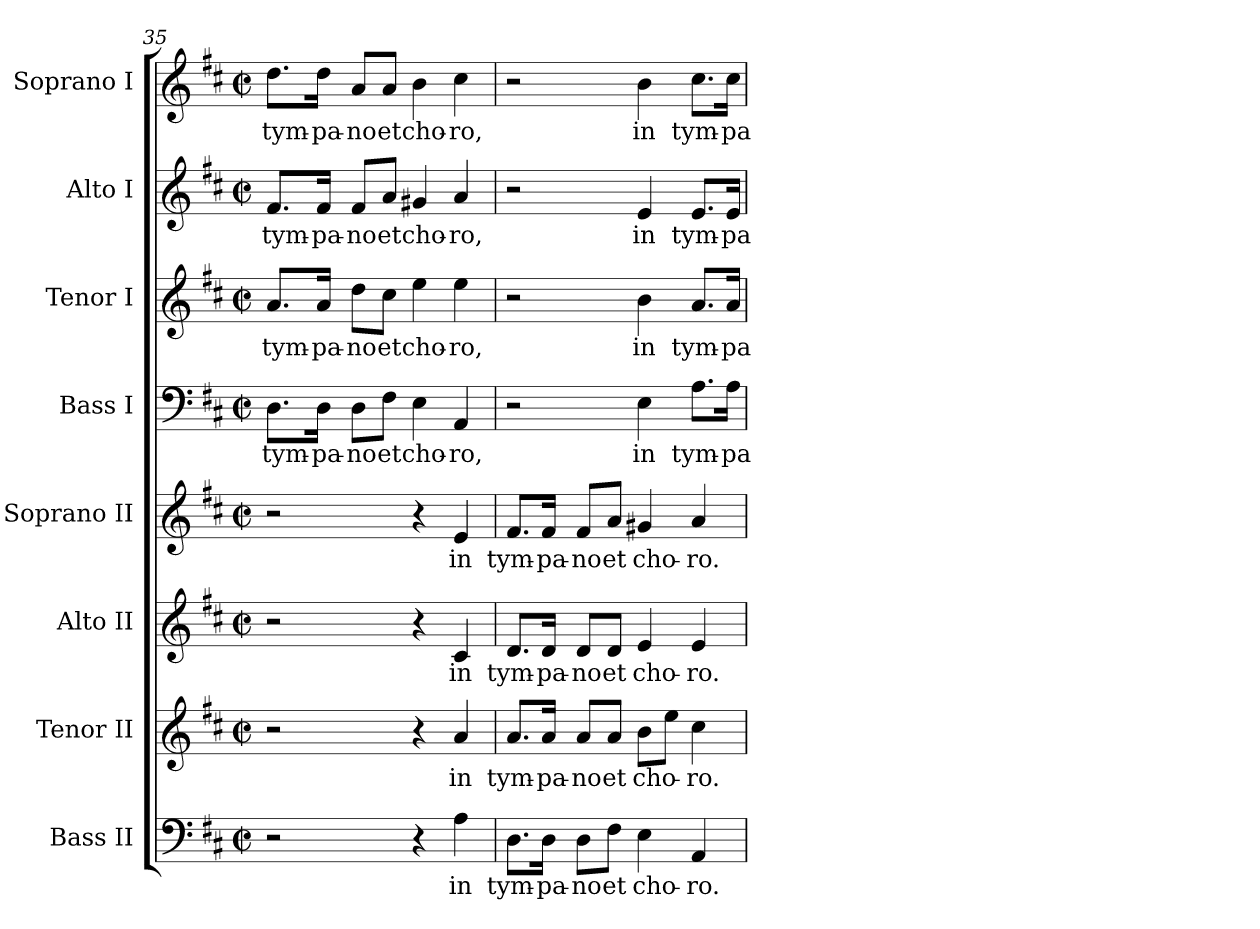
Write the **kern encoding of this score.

**kern	**text	**kern	**text	**kern	**text	**kern	**text	**kern	**text	**kern	**text	**kern	**text	**kern	**text
*part8	*part8	*part7	*part7	*part6	*part6	*part5	*part5	*part4	*part4	*part3	*part3	*part2	*part2	*part1	*part1
*staff8	*staff8	*staff7	*staff7	*staff6	*staff6	*staff5	*staff5	*staff4	*staff4	*staff3	*staff3	*staff2	*staff2	*staff1	*staff1
*I"Bass II	*	*I"Tenor II	*	*I"Alto II	*	*I"Soprano II	*	*I"Bass I	*	*I"Tenor I	*	*I"Alto I	*	*I"Soprano I	*
*clefF4	*	*clefG2	*	*clefG2	*	*clefG2	*	*clefF4	*	*clefG2	*	*clefG2	*	*clefG2	*
*	*	*ITrd7c12	*	*	*	*	*	*	*	*ITrd7c12	*	*	*	*	*
*k[f#c#]	*	*k[f#c#]	*	*k[f#c#]	*	*k[f#c#]	*	*k[f#c#]	*	*k[f#c#]	*	*k[f#c#]	*	*k[f#c#]	*
*D:	*	*D:	*	*D:	*	*D:	*	*D:	*	*D:	*	*D:	*	*D:	*
*M2/2	*	*M2/2	*	*M2/2	*	*M2/2	*	*M2/2	*	*M2/2	*	*M2/2	*	*M2/2	*
*met(c|)	*	*met(c|)	*	*met(c|)	*	*met(c|)	*	*met(c|)	*	*met(c|)	*	*met(c|)	*	*met(c|)	*
=35	=35	=35	=35	=35	=35	=35	=35	=35	=35	=35	=35	=35	=35	=35	=35
!	!	!	!	!	!	!	!	!	!LO:LY:b:color=#000000	!	!	!	!	!	!
!	!	!	!	!	!	!	!	!	!	!	!LO:LY:b:color=#000000	!	!	!	!
!	!	!	!	!	!	!	!	!	!	!	!	!	!LO:LY:b:color=#000000	!	!
!	!	!	!	!	!	!	!	!	!	!	!	!	!	!	!LO:LY:b:color=#000000
2r	.	2r	.	2r	.	2r	.	8.Di\L	tym-	8.Ai/L	tym-	8.f#i/L	tym-	8.ddi\L	tym-
!	!	!	!	!	!	!	!	!	!LO:LY:b:color=#000000	!	!	!	!	!	!
!	!	!	!	!	!	!	!	!	!	!	!LO:LY:b:color=#000000	!	!	!	!
!	!	!	!	!	!	!	!	!	!	!	!	!	!LO:LY:b:color=#000000	!	!
!	!	!	!	!	!	!	!	!	!	!	!	!	!	!	!LO:LY:b:color=#000000
.	.	.	.	.	.	.	.	16Di\Jk	-pa-	16Ai/Jk	-pa-	16f#i/Jk	-pa-	16ddi\Jk	-pa-
!	!	!	!	!	!	!	!	!	!LO:LY:b:color=#000000	!	!	!	!	!	!
!	!	!	!	!	!	!	!	!	!	!	!LO:LY:b:color=#000000	!	!	!	!
!	!	!	!	!	!	!	!	!	!	!	!	!	!LO:LY:b:color=#000000	!	!
!	!	!	!	!	!	!	!	!	!	!	!	!	!	!	!LO:LY:b:color=#000000
.	.	.	.	.	.	.	.	8Di\L	-no	8di\L	-no	8f#i/L	-no	8ai/L	-no
!	!	!	!	!	!	!	!	!	!LO:LY:b:color=#000000	!	!	!	!	!	!
!	!	!	!	!	!	!	!	!	!	!	!LO:LY:b:color=#000000	!	!	!	!
!	!	!	!	!	!	!	!	!	!	!	!	!	!LO:LY:b:color=#000000	!	!
!	!	!	!	!	!	!	!	!	!	!	!	!	!	!	!LO:LY:b:color=#000000
.	.	.	.	.	.	.	.	8F#i\J	et	8c#i\J	et	8ai/J	et	8ai/J	et
!	!	!	!	!	!	!	!	!	!LO:LY:b:color=#000000	!	!	!	!	!	!
!	!	!	!	!	!	!	!	!	!	!	!LO:LY:b:color=#000000	!	!	!	!
!	!	!	!	!	!	!	!	!	!	!	!	!	!LO:LY:b:color=#000000	!	!
!	!	!	!	!	!	!	!	!	!	!	!	!	!	!	!LO:LY:b:color=#000000
4r	.	4r	.	4r	.	4r	.	4Ei\	cho-	4ei\	cho-	4g#Xi/	cho-	4bi\	cho-
!	!LO:LY:b:color=#000000	!	!	!	!	!	!	!	!	!	!	!	!	!	!
!	!	!	!LO:LY:b:color=#000000	!	!	!	!	!	!	!	!	!	!	!	!
!	!	!	!	!	!LO:LY:b:color=#000000	!	!	!	!	!	!	!	!	!	!
!	!	!	!	!	!	!	!LO:LY:b:color=#000000	!	!	!	!	!	!	!	!
!	!	!	!	!	!	!	!	!	!LO:LY:b:color=#000000	!	!	!	!	!	!
!	!	!	!	!	!	!	!	!	!	!	!LO:LY:b:color=#000000	!	!	!	!
!	!	!	!	!	!	!	!	!	!	!	!	!	!LO:LY:b:color=#000000	!	!
!	!	!	!	!	!	!	!	!	!	!	!	!	!	!	!LO:LY:b:color=#000000
4Ai\	in	4Ai/	in	4c#i/	in	4ei/	in	4AAi/	-ro,	4ei\	-ro,	4ai/	-ro,	4cc#i\	-ro,
!!LO:PB:g=z
=36	=36	=36	=36	=36	=36	=36	=36	=36	=36	=36	=36	=36	=36	=36	=36
!	!LO:LY:b:color=#000000	!	!	!	!	!	!	!	!	!	!	!	!	!	!
!	!	!	!LO:LY:b:color=#000000	!	!	!	!	!	!	!	!	!	!	!	!
!	!	!	!	!	!LO:LY:b:color=#000000	!	!	!	!	!	!	!	!	!	!
!	!	!	!	!	!	!	!LO:LY:b:color=#000000	!	!	!	!	!	!	!	!
8.Di\L	tym-	8.Ai/L	tym-	8.di/L	tym-	8.f#i/L	tym-	2r	.	2r	.	2r	.	2r	.
!	!LO:LY:b:color=#000000	!	!	!	!	!	!	!	!	!	!	!	!	!	!
!	!	!	!LO:LY:b:color=#000000	!	!	!	!	!	!	!	!	!	!	!	!
!	!	!	!	!	!LO:LY:b:color=#000000	!	!	!	!	!	!	!	!	!	!
!	!	!	!	!	!	!	!LO:LY:b:color=#000000	!	!	!	!	!	!	!	!
16Di\Jk	-pa-	16Ai/Jk	-pa-	16di/Jk	-pa-	16f#i/Jk	-pa-	.	.	.	.	.	.	.	.
!	!LO:LY:b:color=#000000	!	!	!	!	!	!	!	!	!	!	!	!	!	!
!	!	!	!LO:LY:b:color=#000000	!	!	!	!	!	!	!	!	!	!	!	!
!	!	!	!	!	!LO:LY:b:color=#000000	!	!	!	!	!	!	!	!	!	!
!	!	!	!	!	!	!	!LO:LY:b:color=#000000	!	!	!	!	!	!	!	!
8Di\L	-no	8Ai/L	-no	8di/L	-no	8f#i/L	-no	.	.	.	.	.	.	.	.
!	!LO:LY:b:color=#000000	!	!	!	!	!	!	!	!	!	!	!	!	!	!
!	!	!	!LO:LY:b:color=#000000	!	!	!	!	!	!	!	!	!	!	!	!
!	!	!	!	!	!LO:LY:b:color=#000000	!	!	!	!	!	!	!	!	!	!
!	!	!	!	!	!	!	!LO:LY:b:color=#000000	!	!	!	!	!	!	!	!
8F#i\J	et	8Ai/J	et	8di/J	et	8ai/J	et	.	.	.	.	.	.	.	.
!	!LO:LY:b:color=#000000	!	!	!	!	!	!	!	!	!	!	!	!	!	!
!	!	!	!LO:LY:b:color=#000000	!	!	!	!	!	!	!	!	!	!	!	!
!	!	!	!	!	!LO:LY:b:color=#000000	!	!	!	!	!	!	!	!	!	!
!	!	!	!	!	!	!	!LO:LY:b:color=#000000	!	!	!	!	!	!	!	!
!	!	!	!	!	!	!	!	!	!LO:LY:b:color=#000000	!	!	!	!	!	!
!	!	!	!	!	!	!	!	!	!	!	!LO:LY:b:color=#000000	!	!	!	!
!	!	!	!	!	!	!	!	!	!	!	!	!	!LO:LY:b:color=#000000	!	!
!	!	!	!	!	!	!	!	!	!	!	!	!	!	!	!LO:LY:b:color=#000000
4Ei\	cho-	8Bi\L	cho-	4ei/	cho-	4g#Xi/	cho-	4Ei\	in	4Bi\	in	4ei/	in	4bi\	in
.	.	8ei\J	.	.	.	.	.	.	.	.	.	.	.	.	.
!	!LO:LY:b:color=#000000	!	!	!	!	!	!	!	!	!	!	!	!	!	!
!	!	!	!LO:LY:b:color=#000000	!	!	!	!	!	!	!	!	!	!	!	!
!	!	!	!	!	!LO:LY:b:color=#000000	!	!	!	!	!	!	!	!	!	!
!	!	!	!	!	!	!	!LO:LY:b:color=#000000	!	!	!	!	!	!	!	!
!	!	!	!	!	!	!	!	!	!LO:LY:b:color=#000000	!	!	!	!	!	!
!	!	!	!	!	!	!	!	!	!	!	!LO:LY:b:color=#000000	!	!	!	!
!	!	!	!	!	!	!	!	!	!	!	!	!	!LO:LY:b:color=#000000	!	!
!	!	!	!	!	!	!	!	!	!	!	!	!	!	!	!LO:LY:b:color=#000000
4AAi/	-ro.	4c#i\	-ro.	4ei/	-ro.	4ai/	-ro.	8.Ai\L	tym-	8.Ai/L	tym-	8.ei/L	tym-	8.cc#i\L	tym-
!	!	!	!	!	!	!	!	!	!LO:LY:b:color=#000000	!	!	!	!	!	!
!	!	!	!	!	!	!	!	!	!	!	!LO:LY:b:color=#000000	!	!	!	!
!	!	!	!	!	!	!	!	!	!	!	!	!	!LO:LY:b:color=#000000	!	!
!	!	!	!	!	!	!	!	!	!	!	!	!	!	!	!LO:LY:b:color=#000000
.	.	.	.	.	.	.	.	16Ai\Jk	-pa-	16Ai/Jk	-pa-	16ei/Jk	-pa-	16cc#i\Jk	-pa-
=	=	=	=	=	=	=	=	=	=	=	=	=	=	=	=
*-	*-	*-	*-	*-	*-	*-	*-	*-	*-	*-	*-	*-	*-	*-	*-
